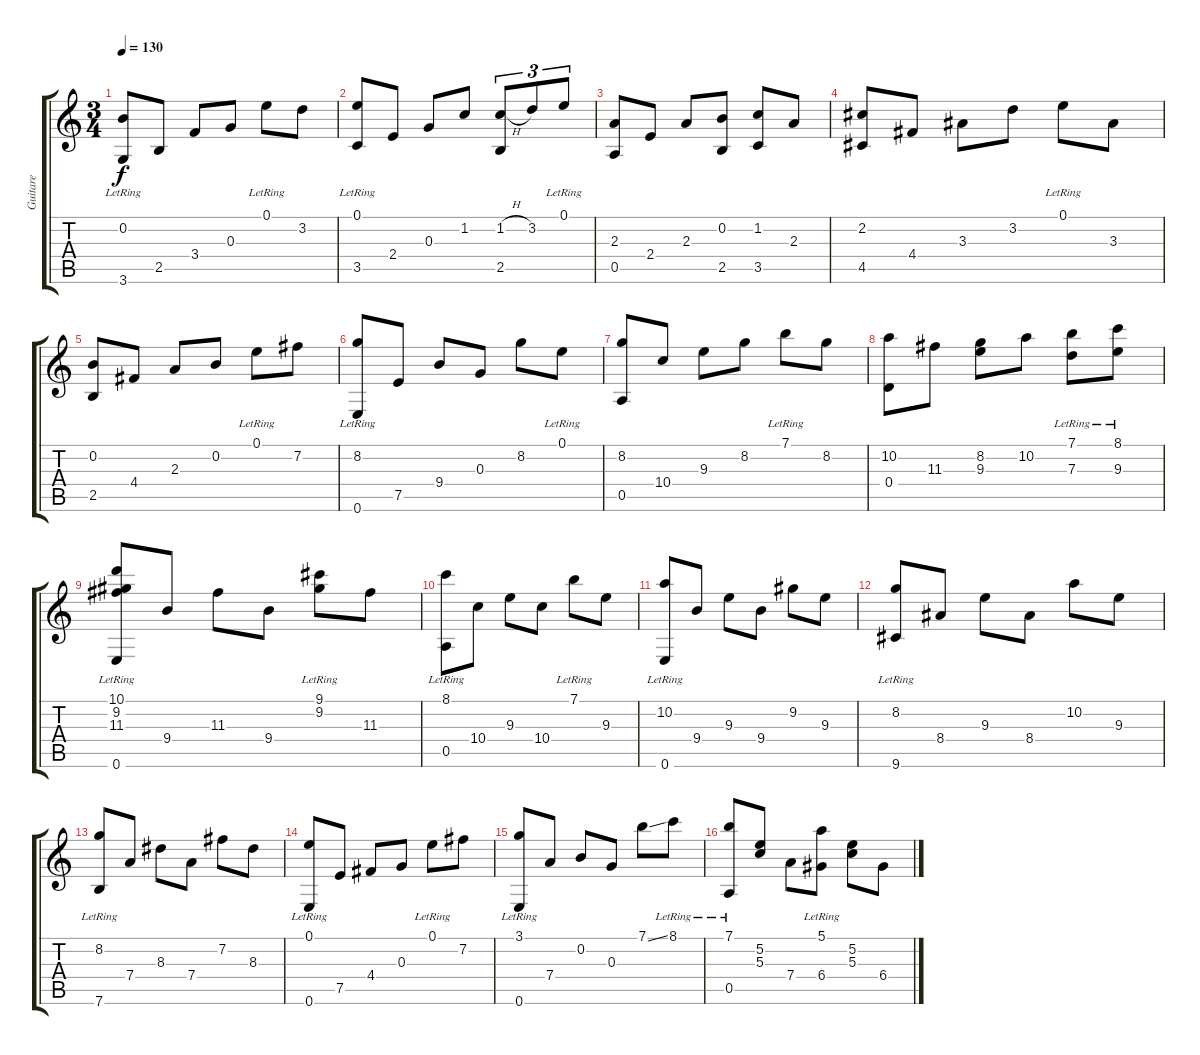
\track ("Guitare" "Guitare") {instrument acousticguitarnylon}
\staff {score tabs}
\tuning (E4 B3 G3 D3 A2 E2) {hide}
\ts (3 4)
\tempo 130
\clef g2
\ks c
(0.2 3.6{lr}).8{dy f} 2.5.8 3.4.8 0.3.8 0.1{lr}.8 3.2.8 |
(0.1{lr} 3.5).8 2.4.8 0.3.8 1.2.8 (1.2{h} 2.5).8{tu (3 2)} 3.2.8{tu (3 2)} 0.1{lr}.8{tu (3 2)} |
(2.3 0.5).8 2.4.8 2.3.8 (0.2 2.5).8 (1.2 3.5).8 2.3.8 |
(2.2 4.5).8 4.4.8 3.3.8 3.2.8 0.1{lr}.8 3.3.8 |
(0.2 2.5).8 4.4.8 2.3.8 0.2.8 0.1{lr}.8 7.2.8 |
(8.2 0.6{lr}).8 7.5.8 9.4.8 0.3.8 8.2.8 0.1{lr}.8 |
(8.2 0.5).8 10.4.8 9.3.8 8.2.8 7.1{lr}.8 8.2.8 |
(10.2 0.4).8 11.3.8 (8.2 9.3).8 10.2.8 (7.1{lr} 7.3).8 (8.1{lr} 9.3).8 |
(10.1{lr} 9.2 11.3 0.6{lr}).8 9.4.8 11.3.8 9.4.8 (9.1{lr} 9.2).8 11.3.8 |
(8.1{lr} 0.5).8 10.4.8 9.3.8 10.4.8 7.1{lr}.8 9.3.8 |
(10.2 0.6{lr}).8 9.4.8 9.3.8 9.4.8 9.2.8 9.3.8 |
(8.2 9.6{lr}).8 8.4.8 9.3.8 8.4.8 10.2.8 9.3.8 |
(8.2 7.6{lr}).8 7.4.8 8.3.8 7.4.8 7.2.8 8.3.8 |
(0.1{lr} 0.6{lr}).8 7.5.8 4.4.8 0.3.8 0.1{lr}.8 7.2.8 |
(3.1{lr} 0.6{lr}).8 7.4.8 0.2.8 0.3.8 7.1{ss}.8 8.1{lr}.8 |
(7.1{lr} 0.5).8 (5.2 5.3).8 7.4.8 (5.1{lr} 6.4).8 (5.2 5.3).8 6.4.8
